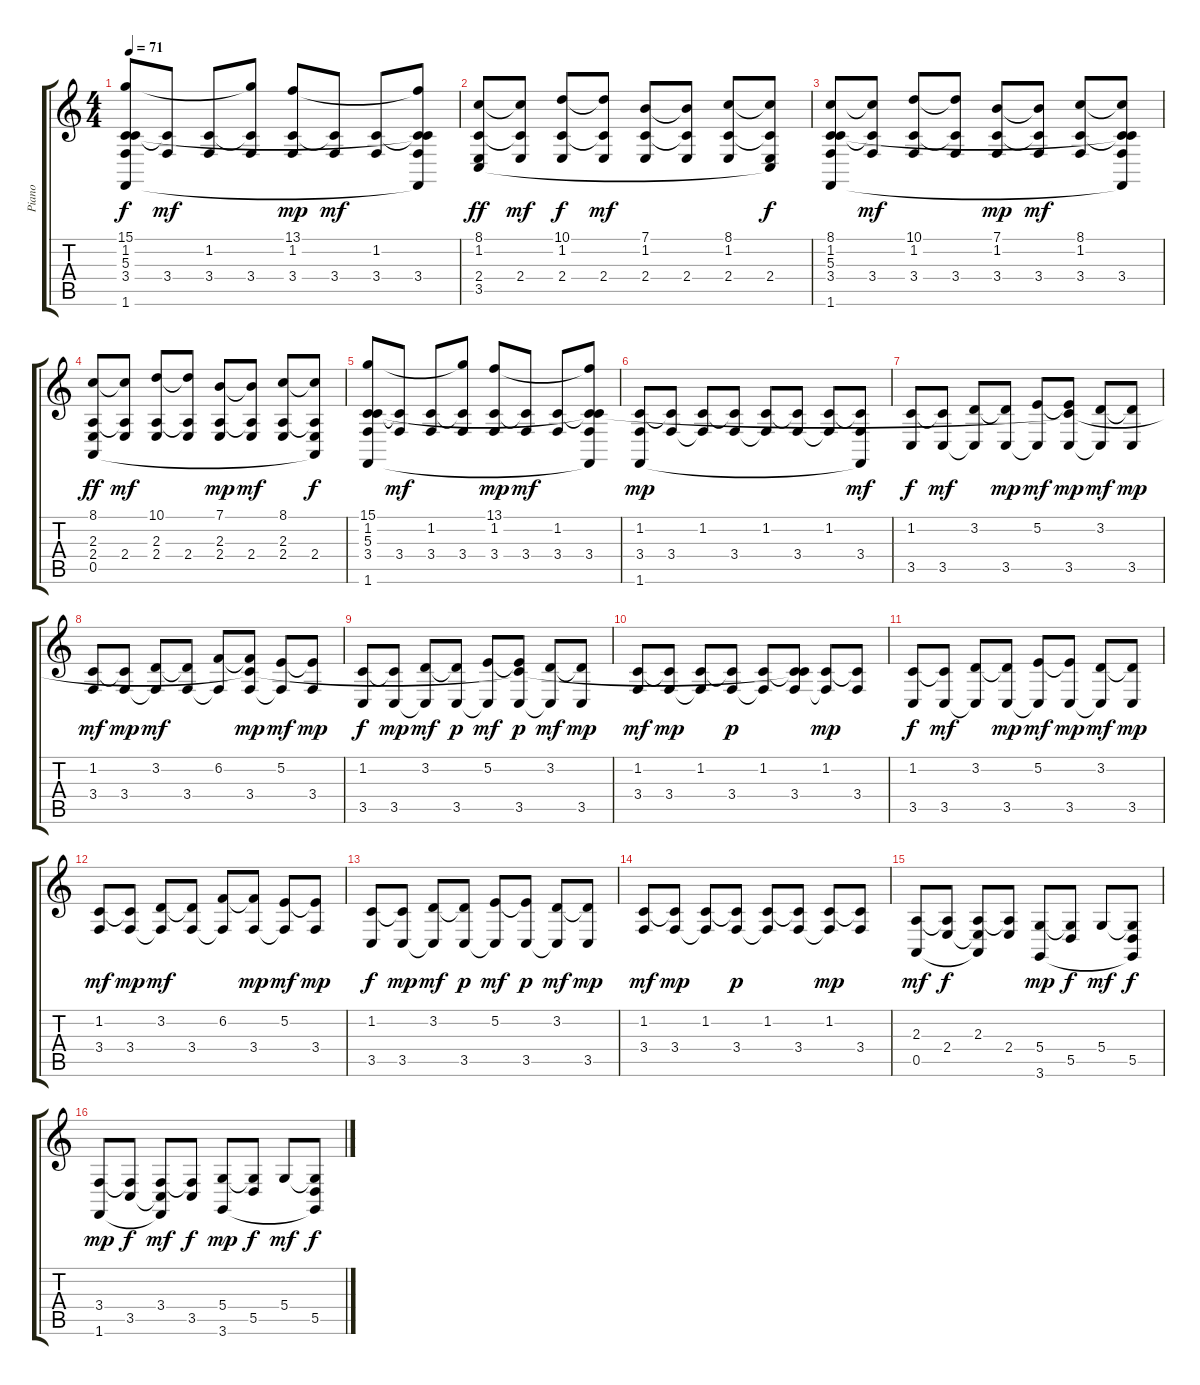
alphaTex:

\track ("Piano" "Piano") {instrument brightacousticpiano}
\staff {score tabs}
\tuning (E4 B3 G3 D3 A2 E2) {hide}
\ts (4 4)
\tempo 71
\clef g2
\ks c
(15.1 1.2 5.3 3.4 1.6).8{dy f} (1.2{t} 3.4).8{dy mf} (1.2 3.4).8 (15.1{t} 1.2{t} 3.4).8 (13.1 1.2 3.4).8{dy mp} (1.2{t} 3.4).8{dy mf} (1.2 3.4).8 (13.1{t} 1.2{t} 5.3{t} 3.4 1.6{t}).8 |
(8.1 1.2 2.4 3.5).8{dy ff} (8.1{t} 1.2{t} 2.4).8{dy mf} (10.1 1.2 2.4).8{dy f} (10.1{t} 1.2{t} 2.4).8{dy mf} (7.1 1.2 2.4).8 (7.1{t} 1.2{t} 2.4).8 (8.1 1.2 2.4).8 (8.1{t} 1.2{t} 2.4 3.5{t}).8{dy f} |
(8.1 1.2 5.3 3.4 1.6).8 (8.1{t} 1.2{t} 3.4).8{dy mf} (10.1 1.2 3.4).8 (10.1{t} 1.2{t} 3.4).8 (7.1 1.2 3.4).8{dy mp} (7.1{t} 1.2{t} 3.4).8{dy mf} (8.1 1.2 3.4).8 (8.1{t} 1.2{t} 5.3{t} 3.4 1.6{t}).8 |
(8.1 2.3 2.4 0.5).8{dy ff} (8.1{t} 2.3{t} 2.4).8{dy mf} (10.1 2.3 2.4).8 (10.1{t} 2.3{t} 2.4).8 (7.1 2.3 2.4).8{dy mp} (7.1{t} 2.3{t} 2.4).8{dy mf} (8.1 2.3 2.4).8 (8.1{t} 2.3{t} 2.4 0.5{t}).8{dy f} |
(15.1 1.2 5.3 3.4 1.6).8 (1.2{t} 3.4).8{dy mf} (1.2 3.4).8 (15.1{t} 1.2{t} 3.4).8 (13.1 1.2 3.4).8{dy mp} (1.2{t} 3.4).8{dy mf} (1.2 3.4).8 (13.1{t} 1.2{t} 5.3{t} 3.4 1.6{t}).8 |
(1.2 3.4 1.6).8{dy mp} (1.2{t} 3.4).8 (1.2 3.4{t}).8 (1.2{t} 3.4).8 (1.2 3.4{t}).8 (1.2{t} 3.4).8 (1.2 3.4{t}).8 (1.2{t} 3.4 1.6{t}).8{dy mf} |
(1.2 3.5).8{dy f} (1.2{t} 3.5).8{dy mf} (3.2 3.5{t}).8 (3.2{t} 3.5).8{dy mp} (5.2 3.5{t}).8{dy mf} (5.2{t} 5.3{t} 3.5).8{dy mp} (3.2 3.5{t}).8{dy mf} (3.2{t} 3.5).8{dy mp} |
(1.2 3.4).8{dy mf} (1.2{t} 3.4).8{dy mp} (3.2 3.4{t}).8{dy mf} (3.2{t} 3.4).8 (6.2 3.4{t}).8 (6.2{t} 5.3{t} 3.4).8{dy mp} (5.2 3.4{t}).8{dy mf} (5.2{t} 3.4).8{dy mp} |
(1.2 3.5).8{dy f} (1.2{t} 3.5).8{dy mp} (3.2 3.5{t}).8{dy mf} (3.2{t} 3.5).8{dy p} (5.2 3.5{t}).8{dy mf} (5.2{t} 5.3{t} 3.5).8{dy p} (3.2 3.5{t}).8{dy mf} (3.2{t} 3.5).8{dy mp} |
(1.2 3.4).8{dy mf} (1.2{t} 3.4).8{dy mp} (1.2 3.4{t}).8 (1.2{t} 3.4).8{dy p} (1.2 3.4{t}).8 (1.2{t} 5.3{t} 3.4).8 (1.2 3.4{t}).8{dy mp} (1.2{t} 3.4).8 |
(1.2 3.5).8{dy f} (1.2{t} 3.5).8{dy mf} (3.2 3.5{t}).8 (3.2{t} 3.5).8{dy mp} (5.2 3.5{t}).8{dy mf} (5.2{t} 3.5).8{dy mp} (3.2 3.5{t}).8{dy mf} (3.2{t} 3.5).8{dy mp} |
(1.2 3.4).8{dy mf} (1.2{t} 3.4).8{dy mp} (3.2 3.4{t}).8{dy mf} (3.2{t} 3.4).8 (6.2 3.4{t}).8 (6.2{t} 3.4).8{dy mp} (5.2 3.4{t}).8{dy mf} (5.2{t} 3.4).8{dy mp} |
(1.2 3.5).8{dy f} (1.2{t} 3.5).8{dy mp} (3.2 3.5{t}).8{dy mf} (3.2{t} 3.5).8{dy p} (5.2 3.5{t}).8{dy mf} (5.2{t} 3.5).8{dy p} (3.2 3.5{t}).8{dy mf} (3.2{t} 3.5).8{dy mp} |
(1.2 3.4).8{dy mf} (1.2{t} 3.4).8{dy mp} (1.2 3.4{t}).8 (1.2{t} 3.4).8{dy p} (1.2 3.4{t}).8 (1.2{t} 3.4).8 (1.2 3.4{t}).8{dy mp} (1.2{t} 3.4).8 |
(2.3 0.5).8{dy mf} (2.3{t} 2.4).8{dy f} (2.3 2.4{t} 0.5{t}).8 (2.3{t} 2.4).8 (5.4 3.6).8{dy mp} (5.4{t} 5.5).8{dy f} 5.4.8{dy mf} (5.4{t} 5.5 3.6{t}).8{dy f} |
(3.4 1.6).8{dy mp} (3.4{t} 3.5).8{dy f} (3.4 3.5{t} 1.6{t}).8{dy mf} (3.4{t} 3.5).8{dy f} (5.4 3.6).8{dy mp} (5.4{t} 5.5).8{dy f} 5.4.8{dy mf} (5.4{t} 5.5 3.6{t}).8{dy f}
